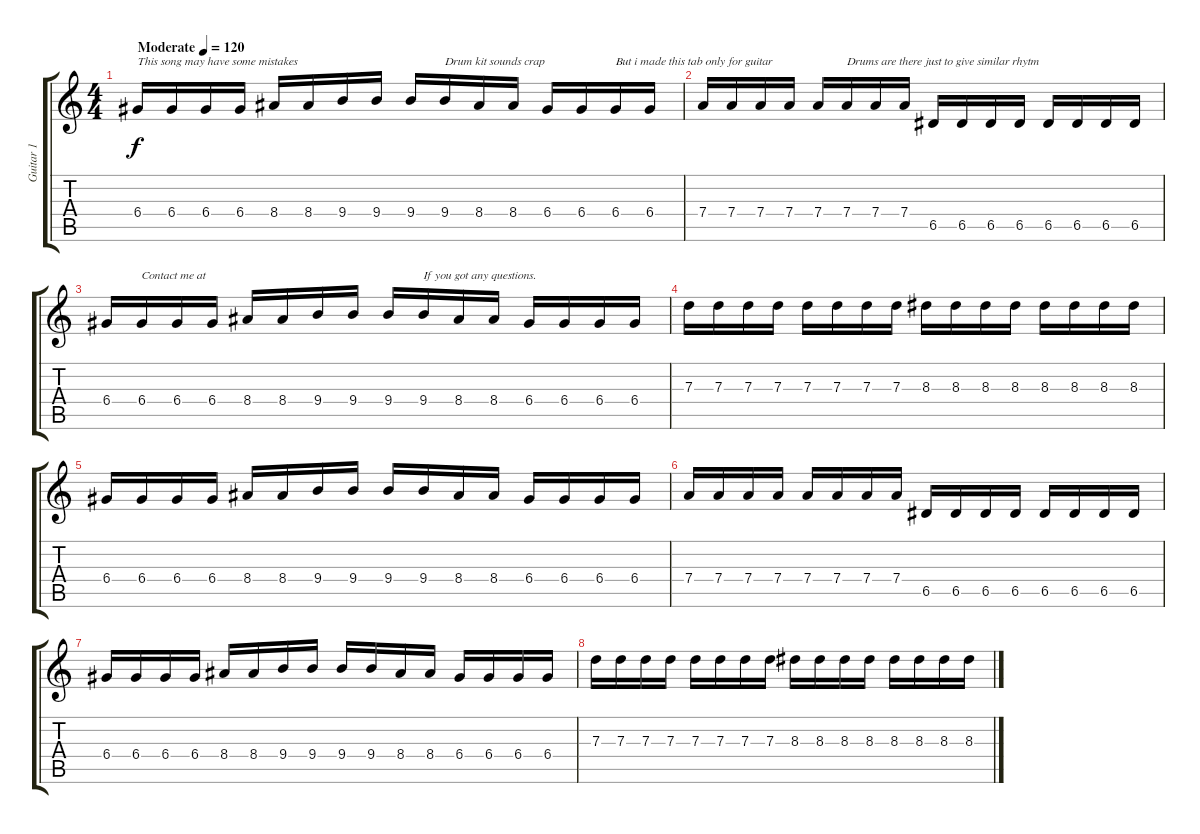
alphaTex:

\track ("Guitar 1" "Guitar 1") {instrument distortionguitar}
\staff {score tabs}
\tuning (E4 B3 G3 D3 A2 E2) {hide}
\ts (4 4)
\tempo (120 "Moderate")
\clef g2
\ks c
6.4.16{txt "This song may have some mistakes" dy f instrument distortionguitar} 6.4.16 6.4.16 6.4.16 8.4.16 8.4.16 9.4.16 9.4.16 9.4.16 9.4.16{txt "Drum kit sounds crap"} 8.4.16 8.4.16 6.4.16 6.4.16 6.4.16{txt "But i made this tab only for guitar"} 6.4.16 |
7.4.16 7.4.16 7.4.16 7.4.16 7.4.16 7.4.16{txt "Drums are there just to give similar rhytm"} 7.4.16 7.4.16 6.5.16 6.5.16 6.5.16 6.5.16 6.5.16 6.5.16 6.5.16 6.5.16 |
6.4.16 6.4.16{txt "Contact me at"} 6.4.16 6.4.16 8.4.16 8.4.16 9.4.16 9.4.16 9.4.16 9.4.16{txt "If you got any questions."} 8.4.16 8.4.16 6.4.16 6.4.16 6.4.16 6.4.16 |
7.3.16 7.3.16 7.3.16 7.3.16 7.3.16 7.3.16 7.3.16 7.3.16 8.3.16 8.3.16 8.3.16 8.3.16 8.3.16 8.3.16 8.3.16 8.3.16 |
6.4.16 6.4.16 6.4.16 6.4.16 8.4.16 8.4.16 9.4.16 9.4.16 9.4.16 9.4.16 8.4.16 8.4.16 6.4.16 6.4.16 6.4.16 6.4.16 |
7.4.16 7.4.16 7.4.16 7.4.16 7.4.16 7.4.16 7.4.16 7.4.16 6.5.16 6.5.16 6.5.16 6.5.16 6.5.16 6.5.16 6.5.16 6.5.16 |
6.4.16 6.4.16 6.4.16 6.4.16 8.4.16 8.4.16 9.4.16 9.4.16 9.4.16 9.4.16 8.4.16 8.4.16 6.4.16 6.4.16 6.4.16 6.4.16 |
7.3.16 7.3.16 7.3.16 7.3.16 7.3.16 7.3.16 7.3.16 7.3.16 8.3.16 8.3.16 8.3.16 8.3.16 8.3.16 8.3.16 8.3.16 8.3.16
